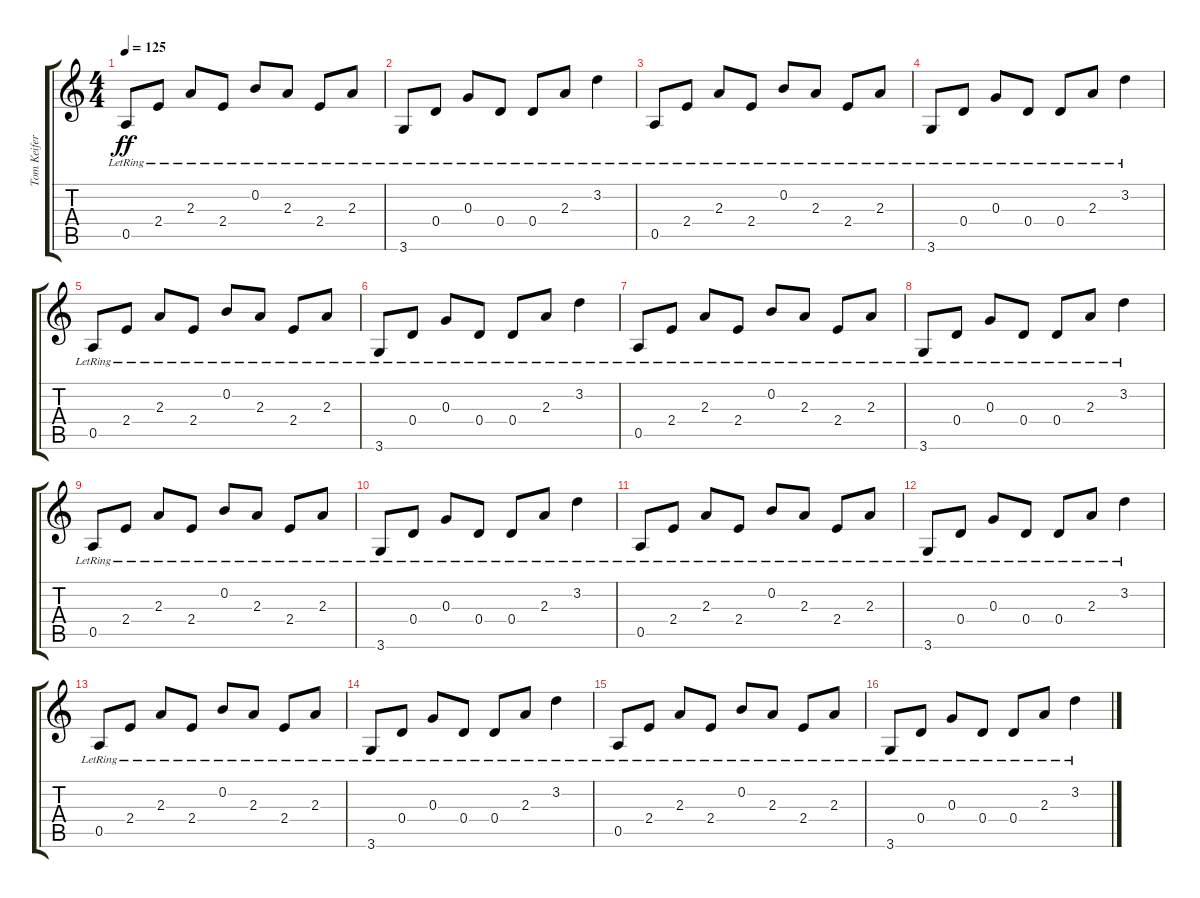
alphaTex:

\track ("Tom Keifer -  12str Guitar" "Tom Keifer") {instrument electricguitarclean}
\staff {score tabs}
\tuning (E4 B3 G3 D3 A2 E2) {hide}
\ts (4 4)
\tempo 125
\clef g2
\ks c
0.5{lr}.8{dy ff} 2.4{lr}.8 2.3{lr}.8 2.4{lr}.8 0.2{lr}.8 2.3{lr}.8 2.4{lr}.8 2.3{lr}.8 |
3.6{lr}.8 0.4{lr}.8 0.3{lr}.8 0.4{lr}.8 0.4{lr}.8 2.3{lr}.8 3.2{lr}.4 |
0.5{lr}.8 2.4{lr}.8 2.3{lr}.8 2.4{lr}.8 0.2{lr}.8 2.3{lr}.8 2.4{lr}.8 2.3{lr}.8 |
3.6{lr}.8 0.4{lr}.8 0.3{lr}.8 0.4{lr}.8 0.4{lr}.8 2.3{lr}.8 3.2{lr}.4 |
0.5{lr}.8 2.4{lr}.8 2.3{lr}.8 2.4{lr}.8 0.2{lr}.8 2.3{lr}.8 2.4{lr}.8 2.3{lr}.8 |
3.6{lr}.8 0.4{lr}.8 0.3{lr}.8 0.4{lr}.8 0.4{lr}.8 2.3{lr}.8 3.2{lr}.4 |
0.5{lr}.8 2.4{lr}.8 2.3{lr}.8 2.4{lr}.8 0.2{lr}.8 2.3{lr}.8 2.4{lr}.8 2.3{lr}.8 |
3.6{lr}.8 0.4{lr}.8 0.3{lr}.8 0.4{lr}.8 0.4{lr}.8 2.3{lr}.8 3.2{lr}.4 |
0.5{lr}.8 2.4{lr}.8 2.3{lr}.8 2.4{lr}.8 0.2{lr}.8 2.3{lr}.8 2.4{lr}.8 2.3{lr}.8 |
3.6{lr}.8 0.4{lr}.8 0.3{lr}.8 0.4{lr}.8 0.4{lr}.8 2.3{lr}.8 3.2{lr}.4 |
0.5{lr}.8 2.4{lr}.8 2.3{lr}.8 2.4{lr}.8 0.2{lr}.8 2.3{lr}.8 2.4{lr}.8 2.3{lr}.8 |
3.6{lr}.8 0.4{lr}.8 0.3{lr}.8 0.4{lr}.8 0.4{lr}.8 2.3{lr}.8 3.2{lr}.4 |
0.5{lr}.8 2.4{lr}.8 2.3{lr}.8 2.4{lr}.8 0.2{lr}.8 2.3{lr}.8 2.4{lr}.8 2.3{lr}.8 |
3.6{lr}.8 0.4{lr}.8 0.3{lr}.8 0.4{lr}.8 0.4{lr}.8 2.3{lr}.8 3.2{lr}.4 |
0.5{lr}.8 2.4{lr}.8 2.3{lr}.8 2.4{lr}.8 0.2{lr}.8 2.3{lr}.8 2.4{lr}.8 2.3{lr}.8 |
3.6{lr}.8 0.4{lr}.8 0.3{lr}.8 0.4{lr}.8 0.4{lr}.8 2.3{lr}.8 3.2{lr}.4
